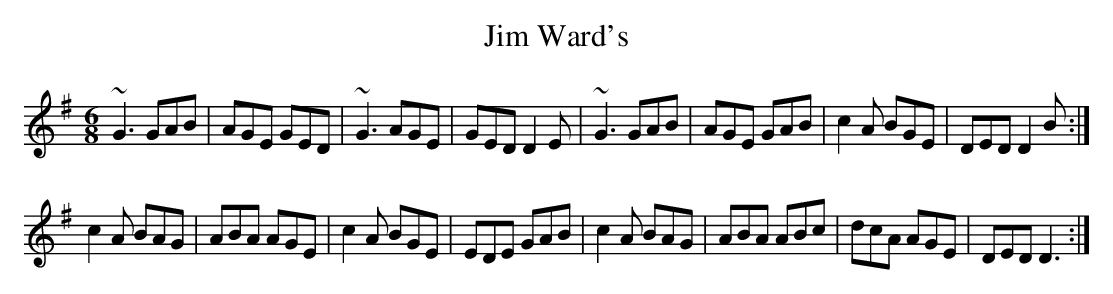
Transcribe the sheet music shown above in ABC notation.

X:1
T:Jim Ward's
M:6/8
L:1/8
K:G
~G3 GAB|AGE GED|~G3 AGE|GED D2 E|~G3 GAB|AGE GAB|c2A BGE|DED D2 B:|
c2 A BAG|ABA AGE|c2 A BGE|EDE GAB|c2 A BAG|ABA ABc|dcA AGE|DED D3:|
